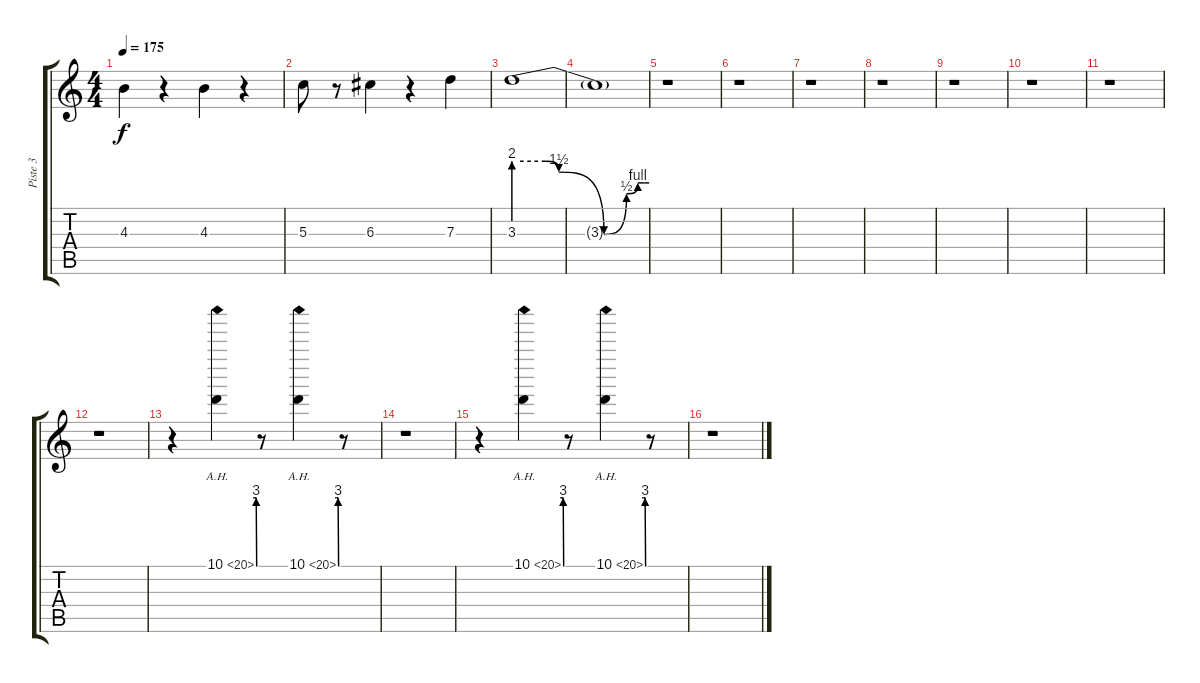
\track ("Piste 3" "Piste 3") {instrument distortionguitar}
\staff {score tabs}
\tuning (E4 B3 G3 D3 A2 E2) {hide}
\ts (4 4)
\tempo 175
\clef g2
\ks c
4.3.4{dy f} r.4 4.3.4 r.4 |
5.3.8 r.8 6.3.4 r.4 7.3.4 |
3.3{be (custom 0 8 14 8 20 6 40 0 50 2 55 4 58 4 60 4)}.1 |
3.3{t}.1 |
r.1 |
r.1 |
r.1 |
r.1 |
r.1 |
r.1 |
r.1 |
r.1 |
r.4{instrument distortionguitar} 10.1{be (custom 0 0 25 0 30 12 44 12 60 12) ah 10}.4 r.8 10.1{be (custom 0 0 25 0 30 12 45 12 60 12) ah 10}.4 r.8 |
r.1 |
r.4 10.1{be (custom 0 0 25 0 30 12 44 12 60 12) ah 10}.4 r.8 10.1{be (custom 0 0 25 0 30 12 45 12 60 12) ah 10}.4 r.8 |
r.1
